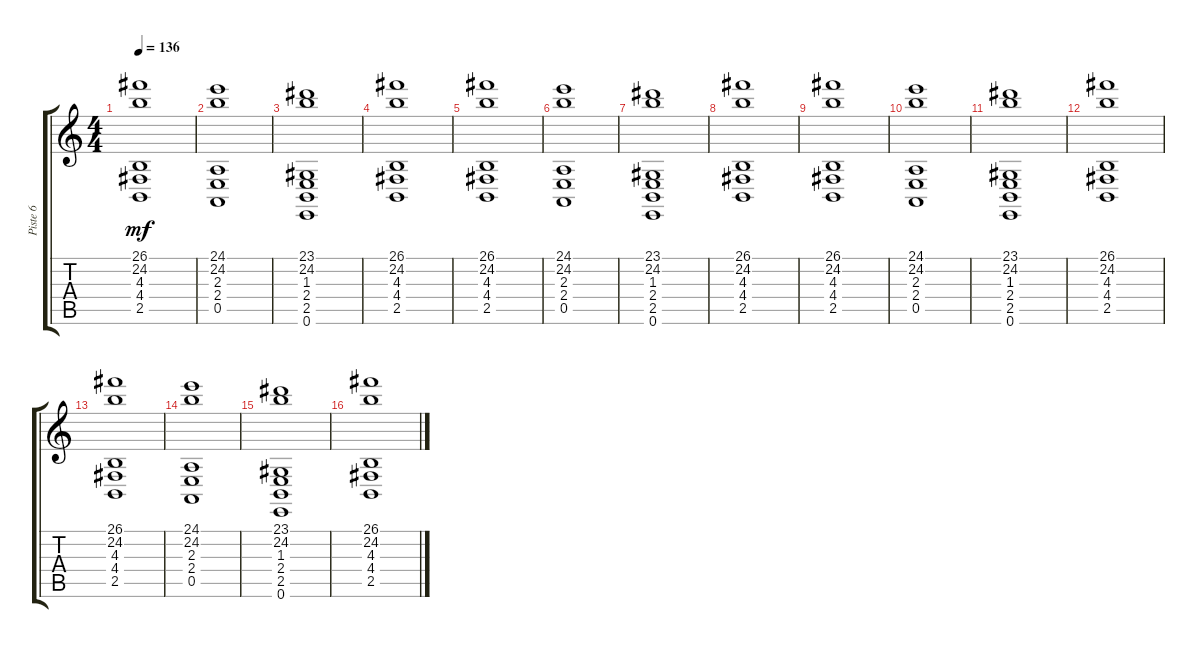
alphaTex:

\track ("Piste 6" "Piste 6") {instrument synthstrings2}
\staff {score tabs}
\tuning (E4 B3 G3 D3 A2 E2) {hide}
\ts (4 4)
\tempo 136
\clef g2
\ks c
(26.1 24.2 4.3 4.4 2.5).1{dy mf} |
(24.1 24.2 2.3 2.4 0.5).1 |
(23.1 24.2 1.3 2.4 2.5 0.6).1 |
(26.1 24.2 4.3 4.4 2.5).1{volume 13} |
(26.1 24.2 4.3 4.4 2.5).1 |
(24.1 24.2 2.3 2.4 0.5).1 |
(23.1 24.2 1.3 2.4 2.5 0.6).1 |
(26.1 24.2 4.3 4.4 2.5).1{volume 14} |
(26.1 24.2 4.3 4.4 2.5).1 |
(24.1 24.2 2.3 2.4 0.5).1 |
(23.1 24.2 1.3 2.4 2.5 0.6).1 |
(26.1 24.2 4.3 4.4 2.5).1{volume 15} |
(26.1 24.2 4.3 4.4 2.5).1 |
(24.1 24.2 2.3 2.4 0.5).1 |
(23.1 24.2 1.3 2.4 2.5 0.6).1 |
(26.1 24.2 4.3 4.4 2.5).1{volume 16}
